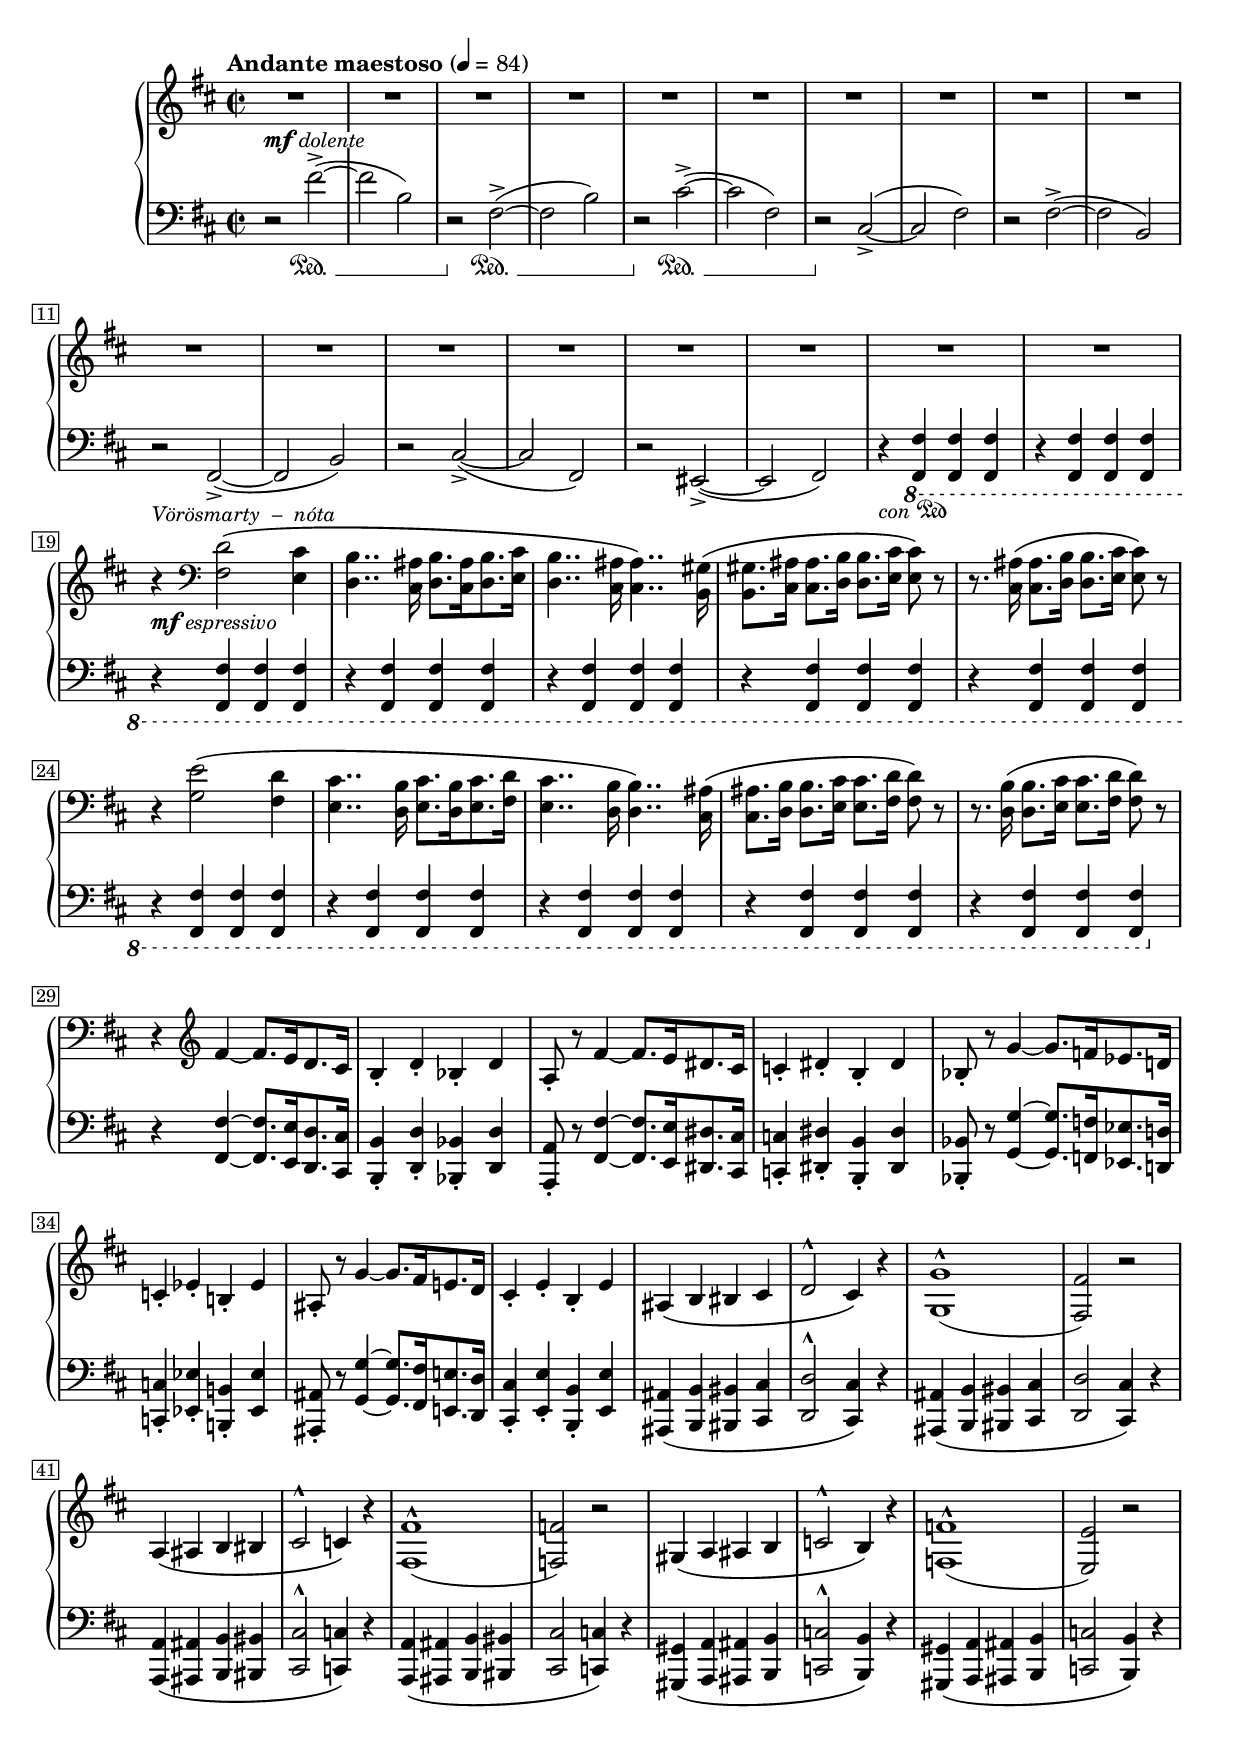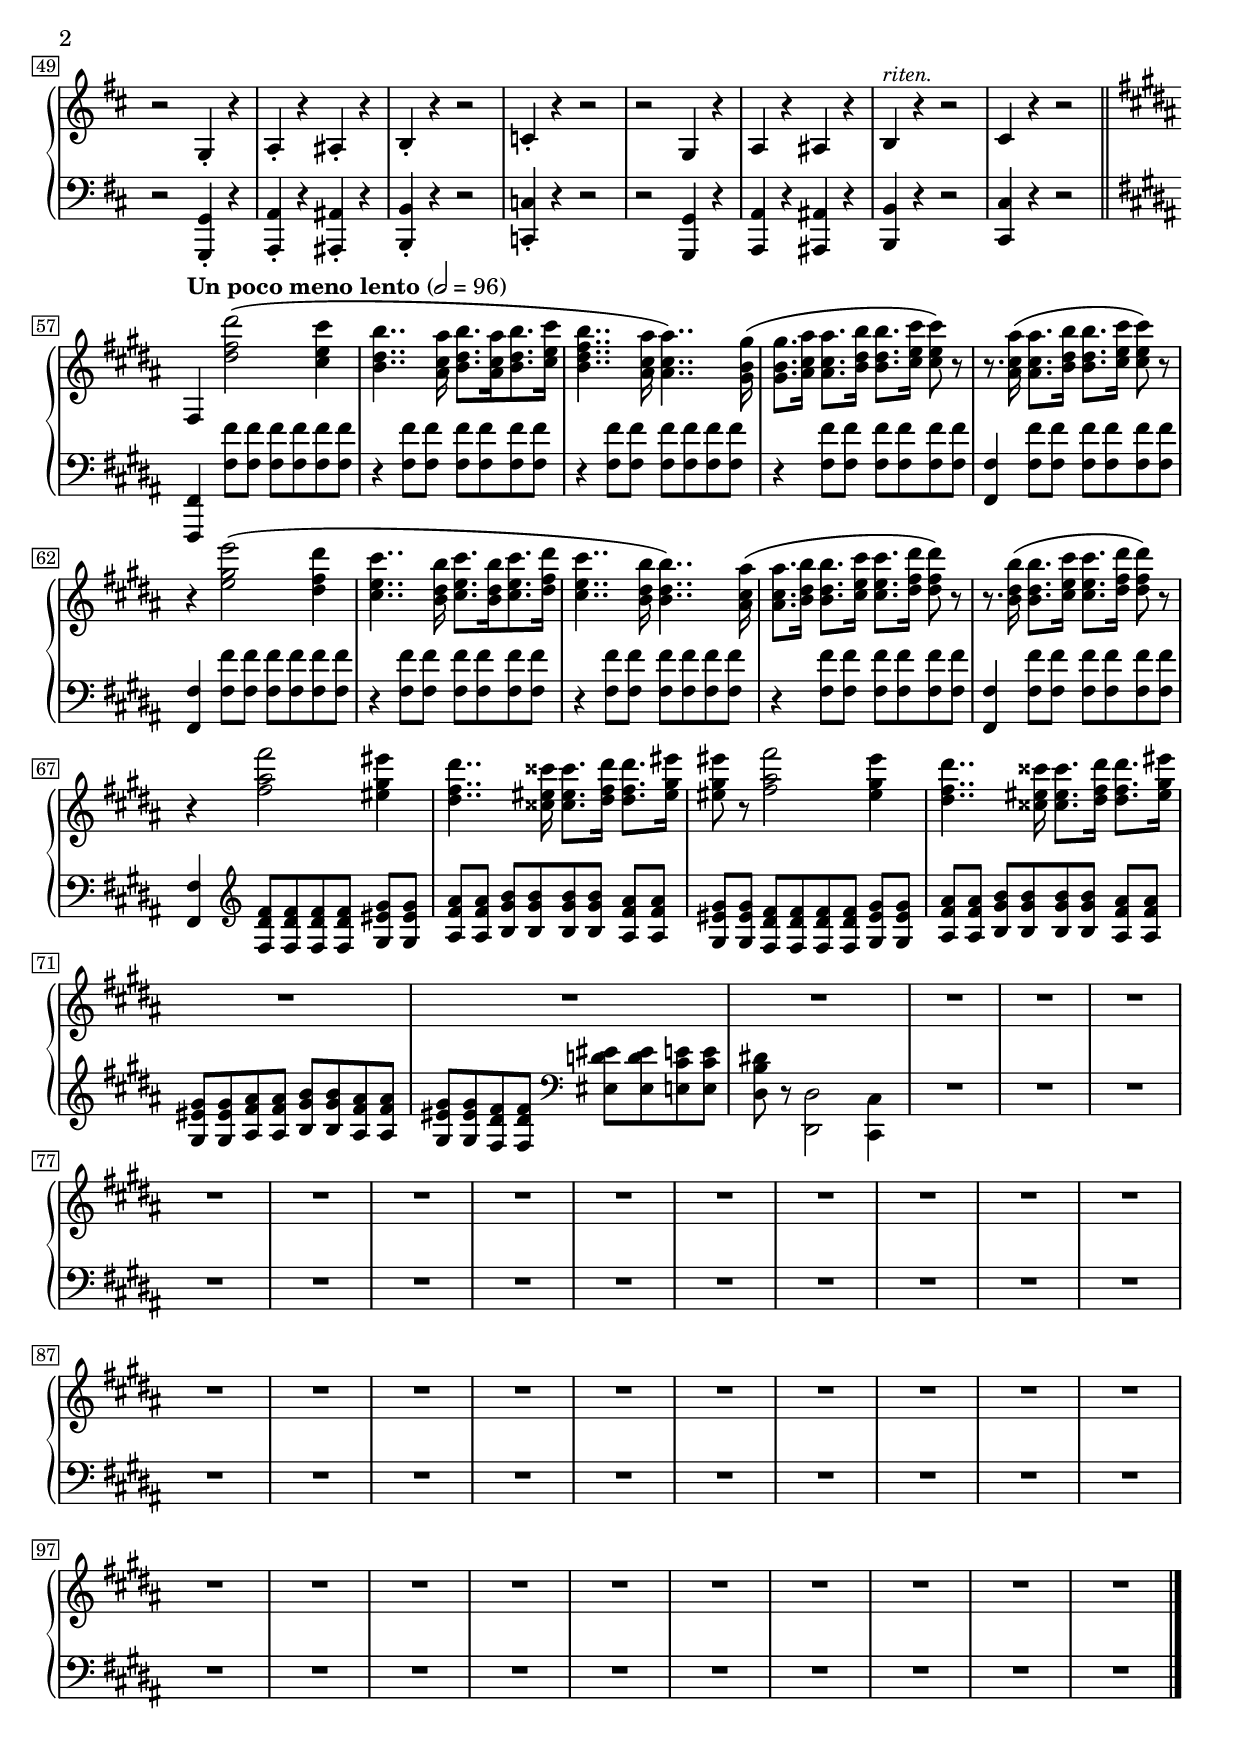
Global = {
  \key b \minor
  \time 2/2
  \include "../global.ly"
}

Soprano = \context Voice = "one" \relative c {
  \voiceOne
  \stemNeutral\tieNeutral\slurNeutral\phrasingSlurNeutral
  \override MultiMeasureRest.staff-position = #0
  \override Rest.staff-position = #0
  %1
  | \tempo "Andante maestoso" 4 = 84
    R1*18
  | r4^\markup {
      "Vörösmarty " \char ##x2013 " nóta"
    }
    \clef "bass"
    <fis d'>2\( <e cis'>4
  %20
  | <d b'>4.. <cis ais'>16 <d b'>8. <cis ais'>16 <d b'>8. <e cis'>16
  | <d b'>4.. <cis ais'>16 q4..\) <b gis'>16\(
  | q8. <cis ais'>16 q8.[ <d b'>16] q8.[ <e cis'>16] q8\) r
  | r8. <cis ais'>16\( q8.[ <d b'>16] q8.[ <e cis'>16] q8\) r
  | r4 <g e'>2\( <fis d'>4
  %25
  | <e cis'>4.. <d b'>16 <e cis'>8. <d b'>16 <e cis'>8. <fis d'>16
  | <e cis'>4.. <d b'>16 q4..\) <cis ais'>16\(
  | q8. <d b'>16 q8.[ <e cis'>16] q8.[ <fis d'>16] q8\) r
  | r8. <d b'>16\( q8.[ <e cis'>16] q8.[ <fis d'>16] q8\) r
  | r4 \clef "treble"
    fis'~ fis8. e16 d8. cis16
  %30
  | b4_. d_. bes_. d
  | a8_. r fis'4~ fis8. e16 dis8. cis16
  | c4_. dis_. b_. dis
  | bes8_. r g'4~ g8. f16 ees8. d16
  | c4_. ees_. b_. ees
  %35
  | ais,8_. r g'4~ g8. fis16 e8. d16
  | cis4_. e_. b_. e
  | ais,_\( b bis cis
  | d2^^ cis4\) r
  | <g g'>1^^(
  %40
  | <fis fis'>2) r
  | a4_\( ais b bis
  | cis2^^ c4\) r
  | <fis, fis'>1^^(
  | <f f'>2) r
  %45
  | gis4_\( a ais b
  | c2^^ b4\) r
  | <f f'>1^^(
  | <e e'>2) r
  | r2 g4_. r
  %50
  | a_. r ais_. r
  | b_. r r2
  | c4_. r r2
  | r2 g4 r
  | a r ais r
  %55
  | b^\markup { "riten." } r r2
  | cis4 r r2
    \key b \major
    \bar "||"
    \break
  | \tempo "Un poco meno lento" 2 = 96
    fis,4 <dis'' fis dis'>2\( <cis e cis'>4
  | <b dis b'>4.. <ais cis ais'>16 <b dis b'>8. <ais cis ais'>16 <b dis b'>8. <cis e cis'>16
  | <b dis fis b>4.. <ais cis ais'>16 q4..\) <gis b gis'>16\(
  %60
  | q8. <ais cis ais'>16 q8.[ <b dis b'>16] q8.[ <cis e cis'>16] q8\) r
  | r8. <ais cis ais'>16\( q8.[ <b dis b'>16] q8.[ <cis e cis'>16] q8\) r
  | r4 <e gis e'>2\( <dis fis dis'>4
  | <cis e cis'>4.. <b dis b'>16 <cis e cis'>8. <b dis b'>16 <cis e cis'>8. <dis fis dis'>16
  | <cis e cis'>4.. <b dis b'>16 q4..\) <ais cis ais'>16\(
  %65
  | q8.[ <b dis b'>16] q8.[ <cis e cis'>16] q8.[ <dis fis dis'>16] q8\) r
  | r8. <b dis b'>16\( q8.[ <cis e cis'>16] q8.[ <dis fis dis'>16] q8\) r
  | r4 <fis ais fis'>2 <eis gis eis'>4
  | <dis fis dis'>4.. <cisis eis cisis'>16 q8.[ <dis fis dis'>16] q8. <eis gis eis'>16
  | q8 r <fis ais fis'>2 <eis gis eis'>4
  %70
  | <dis fis dis'>4.. <cisis eis cisis'>16 q8.[ <dis fis dis'>16] q8. <eis gis eis'>16

  | R1*36
    \fine
}

Alto = \context Voice = "two" \relative c' {
  \voiceTwo
  \stemNeutral\tieNeutral
  \override Rest.staff-position = #0
  %1
}

Tenor = \context Voice = "three" \relative c {
  \voiceThree
  \stemNeutral\tieNeutral
  \override Rest.staff-position = #0
  %1
}

Bass = \context Voice = "four" \relative c {
  \voiceFour
  \stemNeutral\tieNeutral\slurNeutral
  \override MultiMeasureRest.staff-position = #0
  \override Rest.staff-position = #0
  %1
  | r2 fis'~^>(
  | fis b,)
  | r fis~^>(
  | fis b)
  %5
  | r cis~^>(
  | cis fis,)
  | r cis~_>(
  | cis fis)
  | r fis~^>(
  %10
  | fis b,)
  | r fis~_>(
  | fis b)
  | r cis_>~(
  | cis fis,)
  %15
  | r eis~_>(
  | eis fis)
  | r4_\markup { 
      "con" \musicglyph #"pedal.Ped"
    }
    \ottava #-1 <fis, fis'> q q
    \repeat unfold 11 {
  | r q q q
    }
    \ottava #0
  %29
  | r4 <fis' fis'>~ <fis fis'>8. <e e'>16 <d d'>8. <cis cis'>16
  | <b b'>4_. <d d'>_. <bes bes'>_. <d d'>
  | <a a'>8_. r <fis' fis'>4~ <fis fis'>8. <e e'>16 <dis dis'>8. <cis cis'>16
  | <c c'>4_. <dis dis'>_. <b b'>_. <dis dis'>
  | <bes bes'>8_. r <g' g'>4~ <g g'>8. <f f'>16 <ees ees'>8. <d d'>16
  | <c c'>4_. <ees ees'>_. <b b'>_. <ees ees'>
  %35
  | <ais, ais'>8_. r <g' g'>4~ <g g'>8. <fis fis'>16 <e e'>8. <d d'>16
  | <cis cis'>4_. <e e'>_. <b b'>_. <e e'>
  | <ais, ais'>_\( <b b'> <bis bis'> <cis cis'>
  | <d d'>2^^ <cis cis'>4\) r
  | <ais ais'>_\( <b b'> <bis bis'> <cis cis'>
  %40
  | <d d'>2 <cis cis'>4\) r
  | <a a'>4_\( <ais ais'> <b b'> <bis bis'>
  | <cis cis'>2^^ <c c'>4\) r
  | <a a'>4_\( <ais ais'> <b b'> <bis bis'>
  | <cis cis'>2 <c c'>4\) r
  %45
  | <gis gis'>4_\( <a a'> <ais ais'> <b b'>
  | <c c'>2^^ <b b'>4\) r
  | <gis gis'>4_\( <a a'> <ais ais'> <b b'>
  | <c c'>2 <b b'>4\) r
  | r2 <g g'>4_. r
  %50
  | <a a'>_. r <ais ais'>_. r
  | <b b'>_. r r2
  | <c c'>4_. r r2
  | r2 <g g'>4 r
  | <a a'> r <ais ais'> r
  %55
  | <b b'> r r2
  | <cis cis'>4 r r2
    \key b \major
    \bar "||"
  | <fis, fis'>4 <fis'' fis'>8[ q] q[ q q q]
  \repeat unfold 3 {
  | r4 q8[ q] q[ q q q]
  }
  %61
  \repeat unfold 2 {
  | <fis, fis'>4 <fis' fis'>8[ q] q[ q q q]
  }
  \repeat unfold 3 {
  | r4 q8[ q] q[ q q q]
  }
  %66
  | <fis, fis'>4 <fis' fis'>8[ q] q[ q q q]
  | <fis, fis'>4 \clef "treble" <fis' dis' fis>8[ q q q] <gis eis' gis> q
  | <ais fis' ais>[ q] <b gis' b>[ q q q] <ais fis' ais>[ q]
  | <gis eis' gis>[ q] <fis dis' fis>[ q q q] <gis eis' gis>[ q]
  %70
  | <ais fis' ais>[ q] <b gis' b>[ q q q] <ais fis' ais>[ q]
  | <gis eis' gis>[ q <ais fis' ais> q] <b gis' b>[ q <ais fis' ais> q]
  | <gis eis' gis>[ q <fis dis' fis> q] \clef "bass" <eis d' eis>[ q <e cis' e> q]
  | \stemDown <dis b' dis>8 r <dis, dis'>2 <cis cis'>4

  | R1*33
    \fine
}

centerDynamics = {
  | s4-\markup { \dynamic mf \whiteout "dolente" } s2.
  | s1*17
  | s4-\markup { \dynamic mf \whiteout "espressivo" } s2.
}

forceBreaks = {
  % page 1
  \repeat unfold 9 { s1\noBreak } s1\break\noPageBreak
  \repeat unfold 7 { s1\noBreak } s1\break\noPageBreak
  \repeat unfold 4 { s1\noBreak } s1\break\noPageBreak
  \repeat unfold 4 { s1\noBreak } s1\break\noPageBreak

 %\repeat unfold 2 { s1\noBreak } s1\pageBreak
  % page 2
}

sustainPedal = {
  \set Staff.pedalSustainStyle = #'mixed
  | s2 s4\sustainOn s
  | s1
  | s4\sustainOff s s\sustainOn s
  | s1
  %5
  | s4\sustainOff s s\sustainOn s
  | s1
  | s4\sustainOff s2.
}

\score {
  \new PianoStaff
  <<
    \accidentalStyle Score.piano
    \context Staff = "upper" <<
      \set Staff.midiInstrument = #"acoustic grand"
      \Global
      \clef treble
      \Soprano
      \Alto
    >>
    \new Devnull \forceBreaks
    \context Dynamics = "dynamics" \centerDynamics
    \context Staff = "lower" <<
      \set Staff.midiInstrument = #"acoustic grand"
      \Global
      \clef bass
      \Tenor
      \Bass
    >>
    \context Dynamics = "sustainPedal" \sustainPedal
  >>
  \header {
    composer = ##f % "Franz Liszt"
    opus = ##f % "S.205"
    title = \markup { "III. Vörösmarty Mihály" }
    subtitle = ##f
  }
  \layout {
    \context {
      \PianoStaff
      \override Parentheses.font-size = #-2
      \override TextScript.font-shape = #'italic
      \override TextScript.font-size = #-1
    }
  }
  \midi {
    \tempo 4 = 84
  }
}
